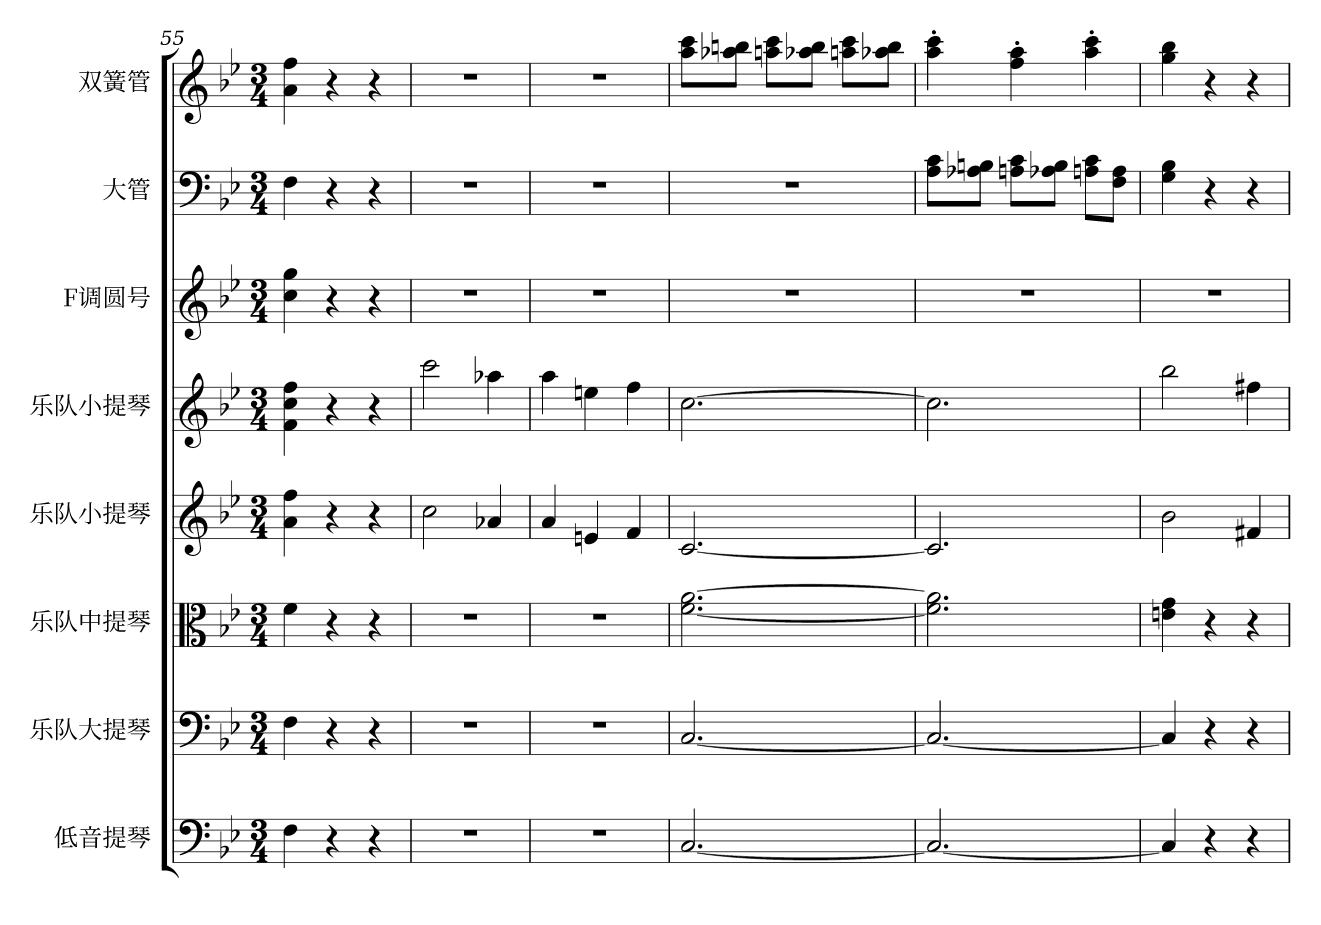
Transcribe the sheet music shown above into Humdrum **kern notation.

**kern	**kern	**kern	**kern	**kern	**kern	**kern	**kern
*part8	*part7	*part6	*part5	*part4	*part3	*part2	*part1
*staff8	*staff7	*staff6	*staff5	*staff4	*staff3	*staff2	*staff1
*I"低音提琴	*I"乐队大提琴	*I"乐队中提琴	*I"乐队小提琴	*I"乐队小提琴	*I"F调圆号	*I"大管	*I"双簧管
*clefF4	*clefF4	*clefC3	*clefG2	*clefG2	*clefG2	*clefF4	*clefG2
*ITrd7c12	*	*	*	*	*ITrd4c7	*	*
*k[b-e-]	*k[b-e-]	*k[b-e-]	*k[b-e-]	*k[b-e-]	*k[b-e-a-]	*k[b-e-]	*k[b-e-]
*M3/4	*M3/4	*M3/4	*M3/4	*M3/4	*M3/4	*M3/4	*M3/4
*MM160	*MM160	*MM160	*MM160	*MM160	*MM160	*MM160	*MM160
=55	=55	=55	=55	=55	=55	=55	=55
4FF\	4F\	4f\	4a\ 4ff\	4f\ 4cc\ 4ff\	4f\ 4cc\	4F\	4a\ 4ff\
4r	4r	4r	4r	4r	4r	4r	4r
4r	4r	4r	4r	4r	4r	4r	4r
!!LO:PB:g=z
=56	=56	=56	=56	=56	=56	=56	=56
*	*	*	*	*	*	*	*MM168
2.r	2.r	2.r	2cc\	2ccc\	2.r	2.r	2.r
.	.	.	4a-X/	4aa-X\	.	.	.
=57	=57	=57	=57	=57	=57	=57	=57
2.r	2.r	2.r	4a/	4aa\	2.r	2.r	2.r
.	.	.	4en/	4een\	.	.	.
.	.	.	4f/	4ff\	.	.	.
=58	=58	=58	=58	=58	=58	=58	=58
[2.CC/	[2.C/	[2.f\ [2.a\	[2.c/	[2.cc\	2.r	2.r	8aa\ 8ccc\L
.	.	.	.	.	.	.	8aa-X\ 8bbn\J
.	.	.	.	.	.	.	8aan\ 8ccc\L
.	.	.	.	.	.	.	8aa-X\ 8bb\J
.	.	.	.	.	.	.	8aan\ 8ccc\L
.	.	.	.	.	.	.	8aa-X\ 8bb\J
=59	=59	=59	=59	=59	=59	=59	=59
2.CC/_	2.C/_	2.f\] 2.a\]	2.c/]	2.cc\]	2.r	8A\ 8c\L	4aa\' 4ccc\'
.	.	.	.	.	.	8A-X\ 8Bn\J	.
.	.	.	.	.	.	8An\ 8c\L	4ff\' 4aa\'
.	.	.	.	.	.	8A-X\ 8B\J	.
.	.	.	.	.	.	8An\ 8c\L	4aa\' 4ccc\'
.	.	.	.	.	.	8F\ 8A\J	.
=60	=60	=60	=60	=60	=60	=60	=60
4CC/]	4C/]	4en\ 4g\	2b-\	2bb-\	2.r	4G\ 4B-\	4gg\ 4bb-\
4r	4r	4r	.	.	.	4r	4r
4r	4r	4r	4f#X/	4ff#X\	.	4r	4r
=	=	=	=	=	=	=	=
*-	*-	*-	*-	*-	*-	*-	*-
